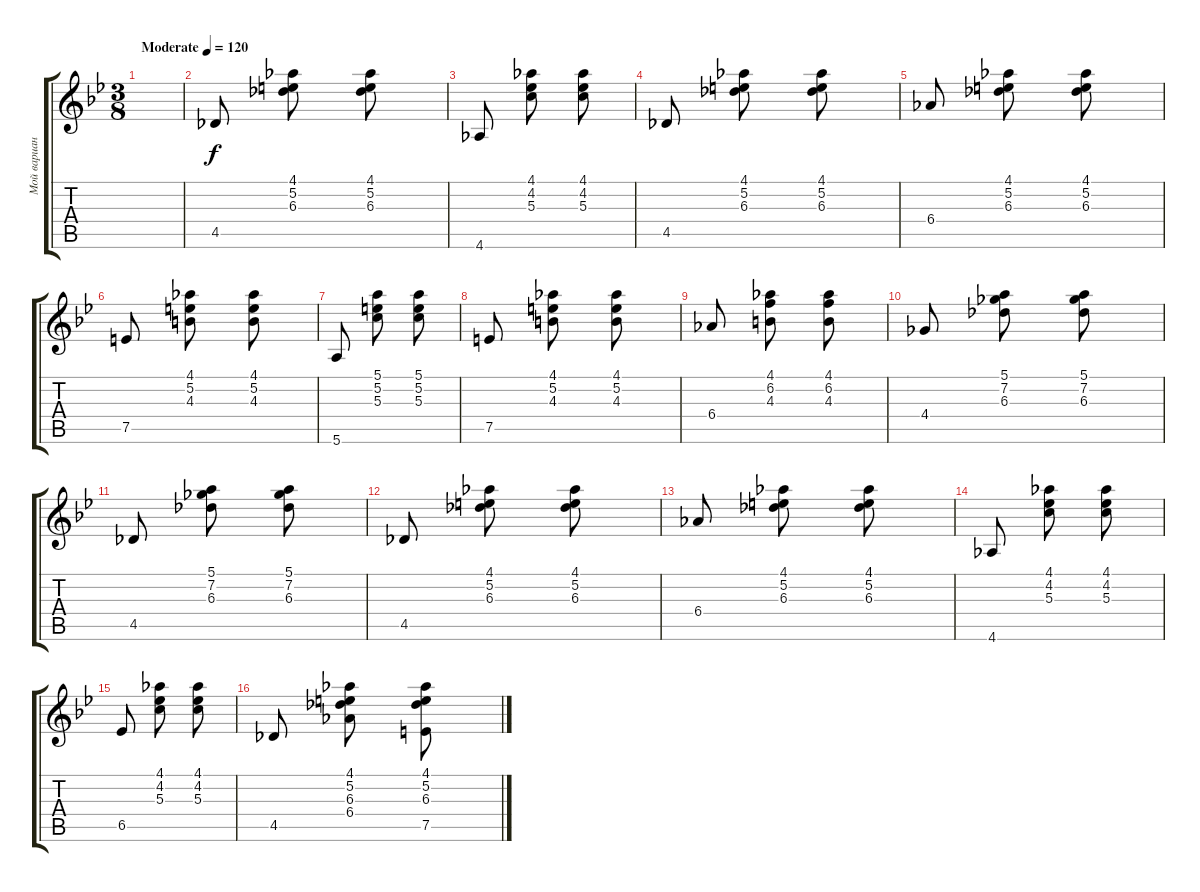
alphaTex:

\track ("Мой вариант игры (кападастр - 4 лад)" "Мой вариан") {instrument acousticguitarnylon}
\staff {score tabs}
\tuning (E4 B3 G3 D3 A2 E2) {hide}
\ts (3 8)
\tempo (120 "Moderate")
\clef g2
\ks gminor
|
4.5.8{beam split} (4.1 5.2 6.3).8{beam split} (4.1 5.2 6.3).8 |
4.6.8{beam split} (4.1 4.2 5.3).8{beam split} (4.1 4.2 5.3).8 |
4.5.8{beam split} (4.1 5.2 6.3).8{beam split} (4.1 5.2 6.3).8 |
6.4.8{beam split} (4.1 5.2 6.3).8{beam split} (4.1 5.2 6.3).8 |
7.5.8{beam split} (4.1 5.2 4.3).8{beam split} (4.1 5.2 4.3).8 |
5.6.8{beam split} (5.1 5.2 5.3).8{beam split} (5.1 5.2 5.3).8 |
7.5.8{beam split} (4.1 5.2 4.3).8{beam split} (4.1 5.2 4.3).8 |
6.4.8{beam split} (4.1 6.2 4.3).8{beam split} (4.1 6.2 4.3).8 |
4.4.8{beam split} (5.1 7.2 6.3).8{beam split} (5.1 7.2 6.3).8 |
4.5.8{beam split} (5.1 7.2 6.3).8{beam split} (5.1 7.2 6.3).8 |
4.5.8{beam split} (4.1 5.2 6.3).8{beam split} (4.1 5.2 6.3).8 |
6.4.8{beam split} (4.1 5.2 6.3).8{beam split} (4.1 5.2 6.3).8 |
4.6.8{beam split} (4.1 4.2 5.3).8{beam split} (4.1 4.2 5.3).8 |
6.5.8{beam split} (4.1 4.2 5.3).8{beam split} (4.1 4.2 5.3).8 |
4.5.8{beam split} (4.1 5.2 6.3 6.4).8{beam split} (4.1 5.2 6.3 7.5).8
